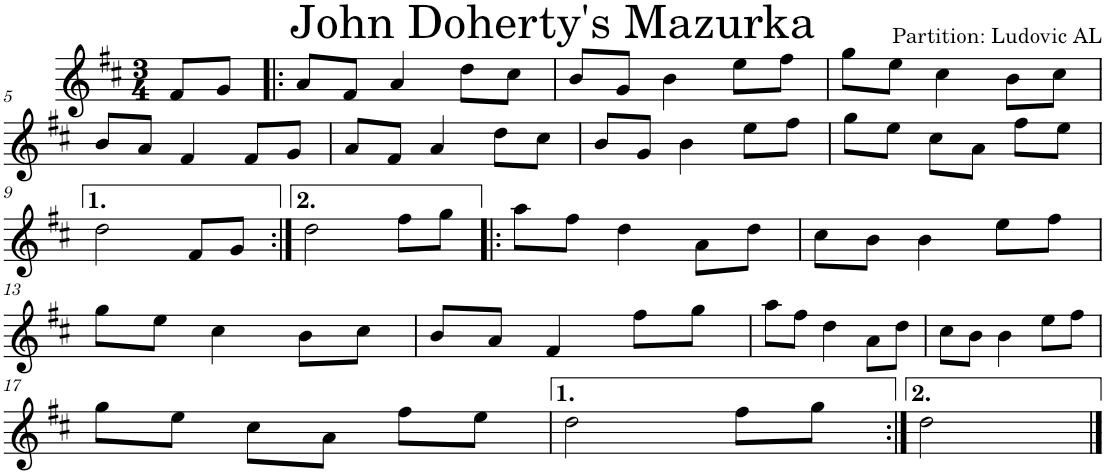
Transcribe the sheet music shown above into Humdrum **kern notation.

**kern
*part1
*staff1
*I"Violon
*I'Vln.
*clefG2
*k[f#c#]
*M3/4
=1
8f#/L
8g/J
=2!|:
8a/L
8f#/J
4a/
8dd\L
8cc#\J
=3
8b/L
8g/J
4b\
8ee\L
8ff#\J
=4
8gg\L
8ee\J
4cc#\
8b\L
8cc#\J
!!LO:LB:g=z
=5
8b/L
8a/J
4f#/
8f#/L
8g/J
=6
8a/L
8f#/J
4a/
8dd\L
8cc#\J
=7
8b/L
8g/J
4b\
8ee\L
8ff#\J
=8
8gg\L
8ee\J
8cc#\L
8a\J
8ff#\L
8ee\J
!!LO:LB:g=z
=9
2dd\
8f#/L
8g/J
=10:|!
2dd\
8ff#\L
8gg\J
=11!|:
8aa\L
8ff#\J
4dd\
8a\L
8dd\J
=12
8cc#\L
8b\J
4b\
8ee\L
8ff#\J
!!LO:LB:g=z
=13
8gg\L
8ee\J
4cc#\
8b\L
8cc#\J
=14
8b/L
8a/J
4f#/
8ff#\L
8gg\J
=15
8aa\L
8ff#\J
4dd\
8a\L
8dd\J
=16
8cc#\L
8b\J
4b\
8ee\L
8ff#\J
!!LO:LB:g=z
=17
8gg\L
8ee\J
8cc#\L
8a\J
8ff#\L
8ee\J
=18
2dd\
8ff#\L
8gg\J
=19:|!
2dd\
==
*-
